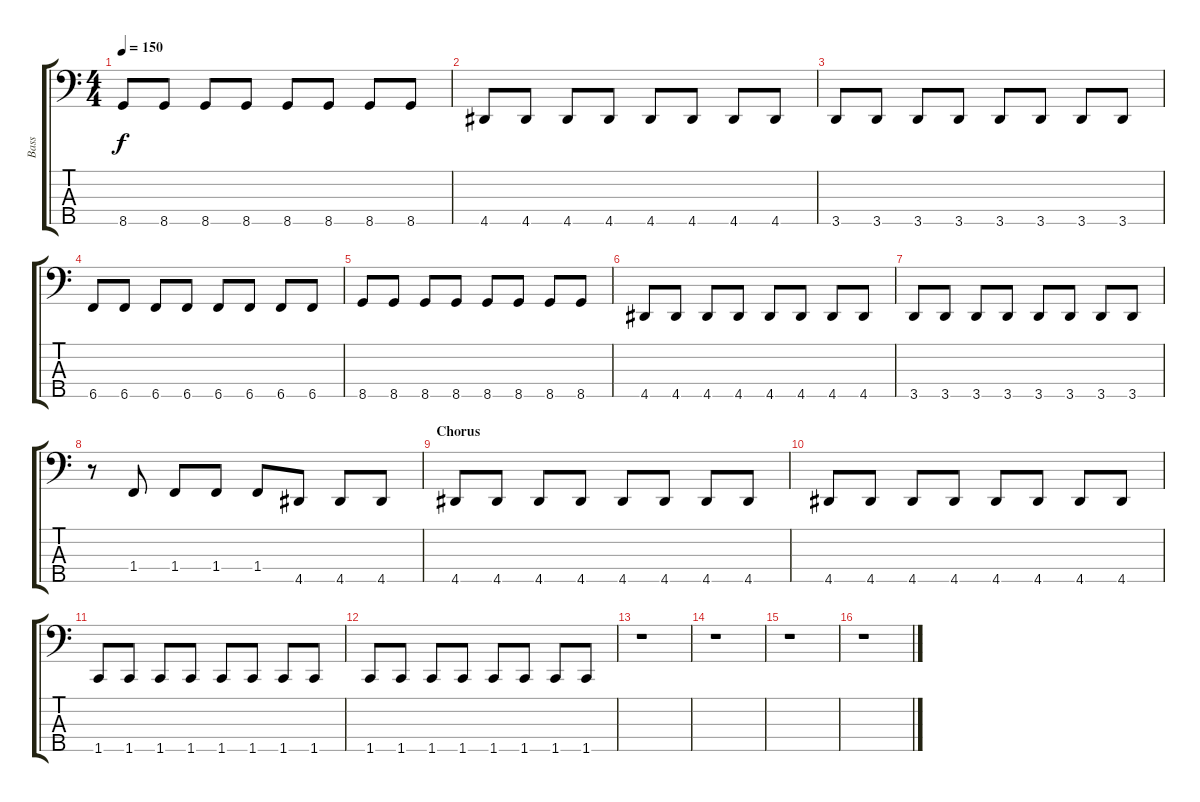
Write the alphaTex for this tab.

\track ("Bass" "Bass") {instrument electricbasspick}
\staff {score tabs}
\tuning (G2 D2 A1 E1 B0) {hide}
\ts (4 4)
\tempo 150
\clef f4
\ks c
8.5.8{dy f} 8.5.8 8.5.8 8.5.8 8.5.8 8.5.8 8.5.8 8.5.8 |
4.5.8 4.5.8 4.5.8 4.5.8 4.5.8 4.5.8 4.5.8 4.5.8 |
3.5.8 3.5.8 3.5.8 3.5.8 3.5.8 3.5.8 3.5.8 3.5.8 |
6.5.8 6.5.8 6.5.8 6.5.8 6.5.8 6.5.8 6.5.8 6.5.8 |
8.5.8 8.5.8 8.5.8 8.5.8 8.5.8 8.5.8 8.5.8 8.5.8 |
4.5.8 4.5.8 4.5.8 4.5.8 4.5.8 4.5.8 4.5.8 4.5.8 |
3.5.8 3.5.8 3.5.8 3.5.8 3.5.8 3.5.8 3.5.8 3.5.8 |
r.8 1.4.8 1.4.8 1.4.8 1.4.8 4.5.8 4.5.8 4.5.8 |
\section ("" "Chorus")
4.5.8 4.5.8 4.5.8 4.5.8 4.5.8 4.5.8 4.5.8 4.5.8 |
4.5.8 4.5.8 4.5.8 4.5.8 4.5.8 4.5.8 4.5.8 4.5.8 |
1.5.8 1.5.8 1.5.8 1.5.8 1.5.8 1.5.8 1.5.8 1.5.8 |
1.5.8 1.5.8 1.5.8 1.5.8 1.5.8 1.5.8 1.5.8 1.5.8 |
r.1 |
r.1 |
r.1 |
r.1
